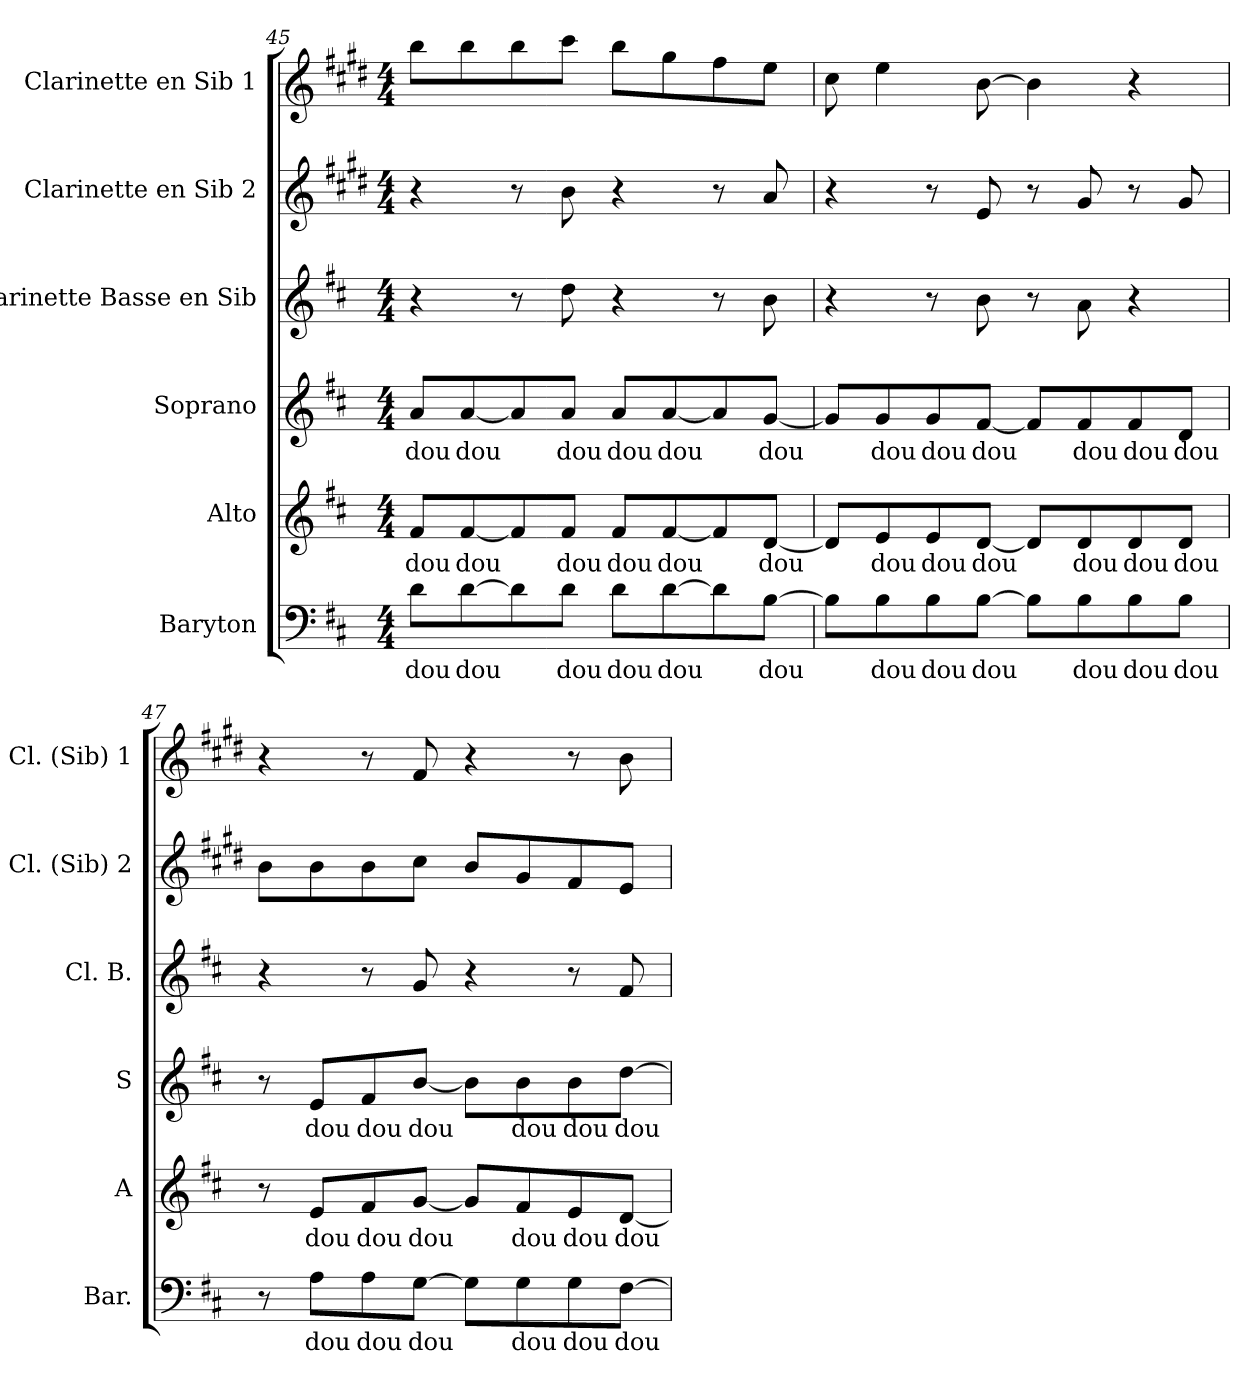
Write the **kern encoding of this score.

**kern	**text	**kern	**text	**kern	**text	**kern	**kern	**kern
*part6	*part6	*part5	*part5	*part4	*part4	*part3	*part2	*part1
*staff6	*staff6	*staff5	*staff5	*staff4	*staff4	*staff3	*staff2	*staff1
*I"Baryton	*	*I"Alto	*	*I"Soprano	*	*I"Clarinette Basse en Sib	*I"Clarinette en Sib 2	*I"Clarinette en Sib 1
*I'Bar.	*	*I'A	*	*I'S	*	*I'Cl. B.	*I'Cl. (Sib) 2	*I'Cl. (Sib) 1
*clefF4	*	*clefG2	*	*clefG2	*	*clefG2	*clefG2	*clefG2
*	*	*	*	*	*	*ITrd8c14	*ITrd1c2	*ITrd1c2
*k[f#c#]	*	*k[f#c#]	*	*k[f#c#]	*	*k[f#c#]	*k[f#c#]	*k[f#c#]
*D:	*	*D:	*	*D:	*	*D:	*D:	*D:
*M4/4	*	*M4/4	*	*M4/4	*	*M4/4	*M4/4	*M4/4
=45	=45	=45	=45	=45	=45	=45	=45	=45
!	!LO:LY:b	!	!	!	!	!	!	!
!	!	!	!LO:LY:b	!	!	!	!	!
!	!	!	!	!	!LO:LY:b	!	!	!
8d\L	dou	8f#/L	dou	8a/L	dou	4r	4r	8aa\L
!	!LO:LY:b	!	!	!	!	!	!	!
!	!	!	!LO:LY:b	!	!	!	!	!
!	!	!	!	!	!LO:LY:b	!	!	!
[8d\	dou	[8f#/	dou	[8a/	dou	.	.	8aa\
8d\]	.	8f#/]	.	8a/]	.	8r	8r	8aa\
!	!LO:LY:b	!	!	!	!	!	!	!
!	!	!	!LO:LY:b	!	!	!	!	!
!	!	!	!	!	!LO:LY:b	!	!	!
8d\J	dou	8f#/J	dou	8a/J	dou	8d\	8a\	8bb\J
!	!LO:LY:b	!	!	!	!	!	!	!
!	!	!	!LO:LY:b	!	!	!	!	!
!	!	!	!	!	!LO:LY:b	!	!	!
8d\L	dou	8f#/L	dou	8a/L	dou	4r	4r	8aa\L
!	!LO:LY:b	!	!	!	!	!	!	!
!	!	!	!LO:LY:b	!	!	!	!	!
!	!	!	!	!	!LO:LY:b	!	!	!
[8d\	dou	[8f#/	dou	[8a/	dou	.	.	8ff#\
8d\]	.	8f#/]	.	8a/]	.	8r	8r	8ee\
!	!LO:LY:b	!	!	!	!	!	!	!
!	!	!	!LO:LY:b	!	!	!	!	!
!	!	!	!	!	!LO:LY:b	!	!	!
[8B\J	dou	[8d/J	dou	[8g/J	dou	8B\	8g/	8dd\J
!!LO:PB:g=z
=46	=46	=46	=46	=46	=46	=46	=46	=46
8B\L]	.	8d/L]	.	8g/L]	.	4r	4r	8b\
!	!LO:LY:b	!	!	!	!	!	!	!
!	!	!	!LO:LY:b	!	!	!	!	!
!	!	!	!	!	!LO:LY:b	!	!	!
8B\	dou	8e/	dou	8g/	dou	.	.	4dd\
!	!LO:LY:b	!	!	!	!	!	!	!
!	!	!	!LO:LY:b	!	!	!	!	!
!	!	!	!	!	!LO:LY:b	!	!	!
8B\	dou	8e/	dou	8g/	dou	8r	8r	.
!	!LO:LY:b	!	!	!	!	!	!	!
!	!	!	!LO:LY:b	!	!	!	!	!
!	!	!	!	!	!LO:LY:b	!	!	!
[8B\J	dou	[8d/J	dou	[8f#/J	dou	8B\	8d/	[8a\
8B\L]	.	8d/L]	.	8f#/L]	.	8r	8r	4a\]
!	!LO:LY:b	!	!	!	!	!	!	!
!	!	!	!LO:LY:b	!	!	!	!	!
!	!	!	!	!	!LO:LY:b	!	!	!
8B\	dou	8d/	dou	8f#/	dou	8A\	8f#/	.
!	!LO:LY:b	!	!	!	!	!	!	!
!	!	!	!LO:LY:b	!	!	!	!	!
!	!	!	!	!	!LO:LY:b	!	!	!
8B\	dou	8d/	dou	8f#/	dou	4r	8r	4r
!	!LO:LY:b	!	!	!	!	!	!	!
!	!	!	!LO:LY:b	!	!	!	!	!
!	!	!	!	!	!LO:LY:b	!	!	!
8B\J	dou	8d/J	dou	8d/J	dou	.	8f#/	.
=47	=47	=47	=47	=47	=47	=47	=47	=47
8r	.	8r	.	8r	.	4r	8a\L	4r
!	!LO:LY:b	!	!	!	!	!	!	!
!	!	!	!LO:LY:b	!	!	!	!	!
!	!	!	!	!	!LO:LY:b	!	!	!
8A\L	dou	8e/L	dou	8e/L	dou	.	8a\	.
!	!LO:LY:b	!	!	!	!	!	!	!
!	!	!	!LO:LY:b	!	!	!	!	!
!	!	!	!	!	!LO:LY:b	!	!	!
8A\	dou	8f#/	dou	8f#/	dou	8r	8a\	8r
!	!LO:LY:b	!	!	!	!	!	!	!
!	!	!	!LO:LY:b	!	!	!	!	!
!	!	!	!	!	!LO:LY:b	!	!	!
[8G\J	dou	[8g/J	dou	[8b/J	dou	8G/	8b\J	8e/
8G\L]	.	8g/L]	.	8b\L]	.	4r	8a/L	4r
!	!LO:LY:b	!	!	!	!	!	!	!
!	!	!	!LO:LY:b	!	!	!	!	!
!	!	!	!	!	!LO:LY:b	!	!	!
8G\	dou	8f#/	dou	8b\	dou	.	8f#/	.
!	!LO:LY:b	!	!	!	!	!	!	!
!	!	!	!LO:LY:b	!	!	!	!	!
!	!	!	!	!	!LO:LY:b	!	!	!
8G\	dou	8e/	dou	8b\	dou	8r	8e/	8r
!	!LO:LY:b	!	!	!	!	!	!	!
!	!	!	!LO:LY:b	!	!	!	!	!
!	!	!	!	!	!LO:LY:b	!	!	!
[8F#\J	dou	[8d/J	dou	[8dd\J	dou	8F#/	8d/J	8a\
=	=	=	=	=	=	=	=	=
*-	*-	*-	*-	*-	*-	*-	*-	*-
